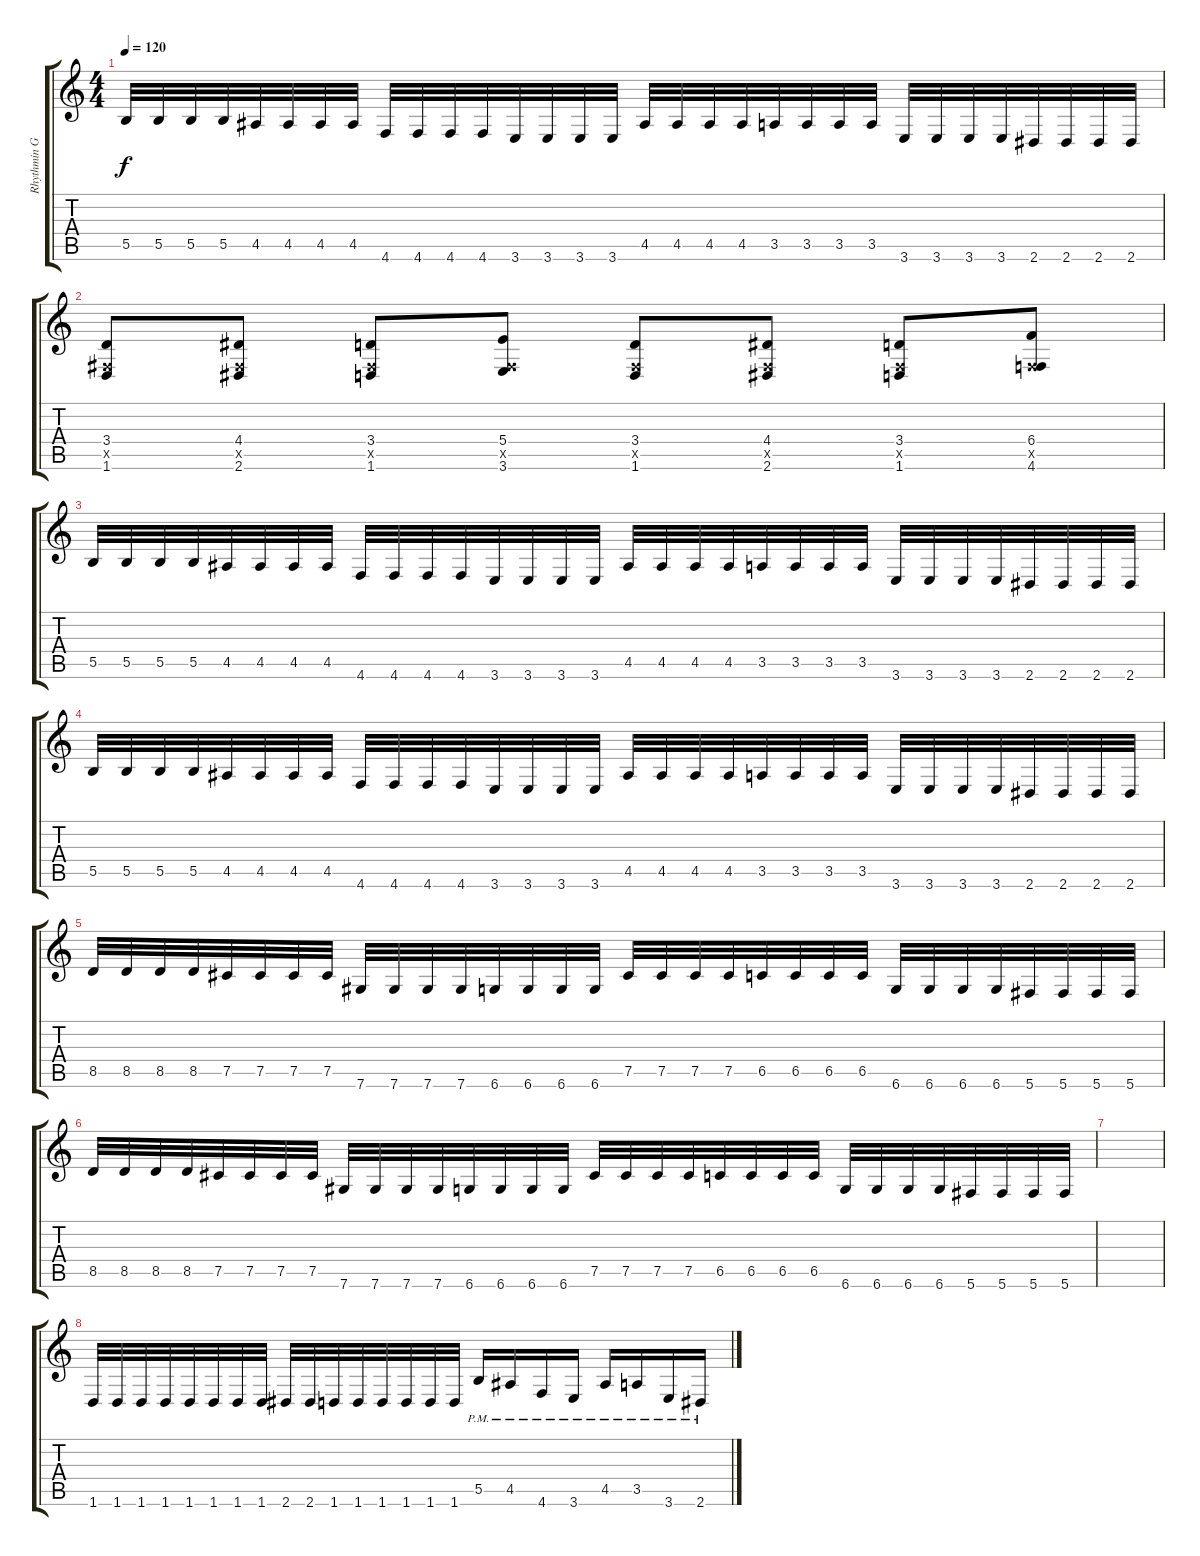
\track ("Rhythmin Guitar #1" "Rhythmin G") {instrument distortionguitar}
\staff {score tabs}
\tuning (Db4 Ab3 E3 B2 Gb2 Db2) {hide}
\ts (4 4)
\tempo 120
\clef g2
\ks c
5.5.32{dy f} 5.5.32 5.5.32 5.5.32 4.5.32 4.5.32 4.5.32 4.5.32 4.6.32 4.6.32 4.6.32 4.6.32 3.6.32 3.6.32 3.6.32 3.6.32 4.5.32 4.5.32 4.5.32 4.5.32 3.5.32 3.5.32 3.5.32 3.5.32 3.6.32 3.6.32 3.6.32 3.6.32 2.6.32 2.6.32 2.6.32 2.6.32 |
(3.4 0.5{x} 1.6).8 (4.4 0.5{x} 2.6).8 (3.4 0.5{x} 1.6).8 (5.4 0.5{x} 3.6).8 (3.4 0.5{x} 1.6).8 (4.4 0.5{x} 2.6).8 (3.4 0.5{x} 1.6).8 (6.4 0.5{x} 4.6).8 |
5.5.32 5.5.32 5.5.32 5.5.32 4.5.32 4.5.32 4.5.32 4.5.32 4.6.32 4.6.32 4.6.32 4.6.32 3.6.32 3.6.32 3.6.32 3.6.32 4.5.32 4.5.32 4.5.32 4.5.32 3.5.32 3.5.32 3.5.32 3.5.32 3.6.32 3.6.32 3.6.32 3.6.32 2.6.32 2.6.32 2.6.32 2.6.32 |
5.5.32 5.5.32 5.5.32 5.5.32 4.5.32 4.5.32 4.5.32 4.5.32 4.6.32 4.6.32 4.6.32 4.6.32 3.6.32 3.6.32 3.6.32 3.6.32 4.5.32 4.5.32 4.5.32 4.5.32 3.5.32 3.5.32 3.5.32 3.5.32 3.6.32 3.6.32 3.6.32 3.6.32 2.6.32 2.6.32 2.6.32 2.6.32 |
8.5.32 8.5.32 8.5.32 8.5.32 7.5.32 7.5.32 7.5.32 7.5.32 7.6.32 7.6.32 7.6.32 7.6.32 6.6.32 6.6.32 6.6.32 6.6.32 7.5.32 7.5.32 7.5.32 7.5.32 6.5.32 6.5.32 6.5.32 6.5.32 6.6.32 6.6.32 6.6.32 6.6.32 5.6.32 5.6.32 5.6.32 5.6.32 |
8.5.32 8.5.32 8.5.32 8.5.32 7.5.32 7.5.32 7.5.32 7.5.32 7.6.32 7.6.32 7.6.32 7.6.32 6.6.32 6.6.32 6.6.32 6.6.32 7.5.32 7.5.32 7.5.32 7.5.32 6.5.32 6.5.32 6.5.32 6.5.32 6.6.32 6.6.32 6.6.32 6.6.32 5.6.32 5.6.32 5.6.32 5.6.32 |
|
1.6.32 1.6.32 1.6.32 1.6.32 1.6.32 1.6.32 1.6.32 1.6.32 2.6.32 2.6.32 1.6.32 1.6.32 1.6.32 1.6.32 1.6.32 1.6.32 5.5{pm}.16 4.5{pm}.16 4.6{pm}.16 3.6{pm}.16 4.5{pm}.16 3.5{pm}.16 3.6{pm}.16 2.6{pm}.16
